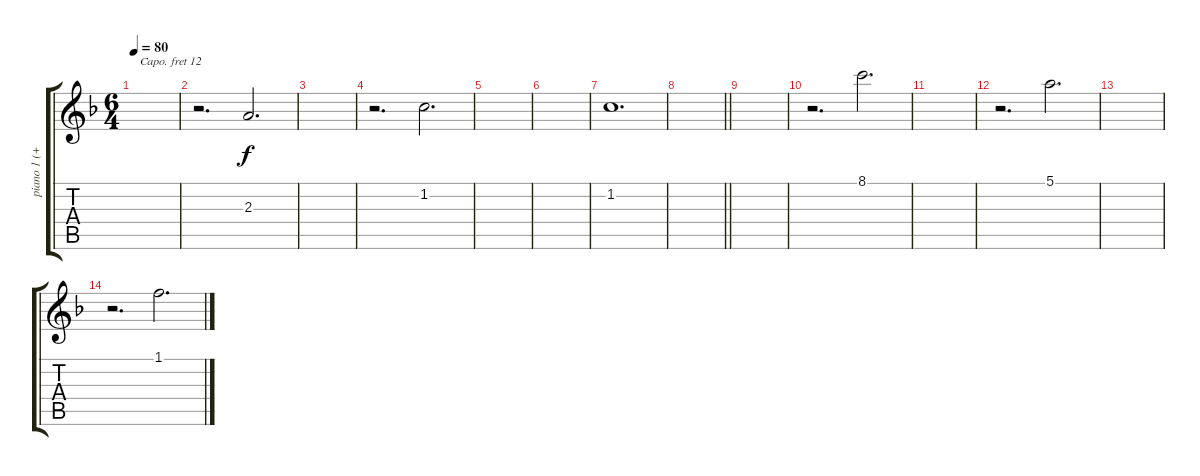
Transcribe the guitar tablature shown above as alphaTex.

\track ("piano 1 (+12)" "piano 1 (+") {instrument acousticgrandpiano}
\staff {score tabs}
\capo 12
\tuning (E4 B3 G3 D3 A2 E2) {hide}
\ts (6 4)
\tempo 80
\clef g2
\ks f
|
r.2{d} 2.3.2{d} |
|
r.2{d} 1.2.2{d} |
|
|
1.2.1{d} |
\barLineRight lightlight
|
|
r.2{d} 8.1.2{d} |
|
r.2{d} 5.1.2{d} |
|
r.2{d} 1.1.2{d}
